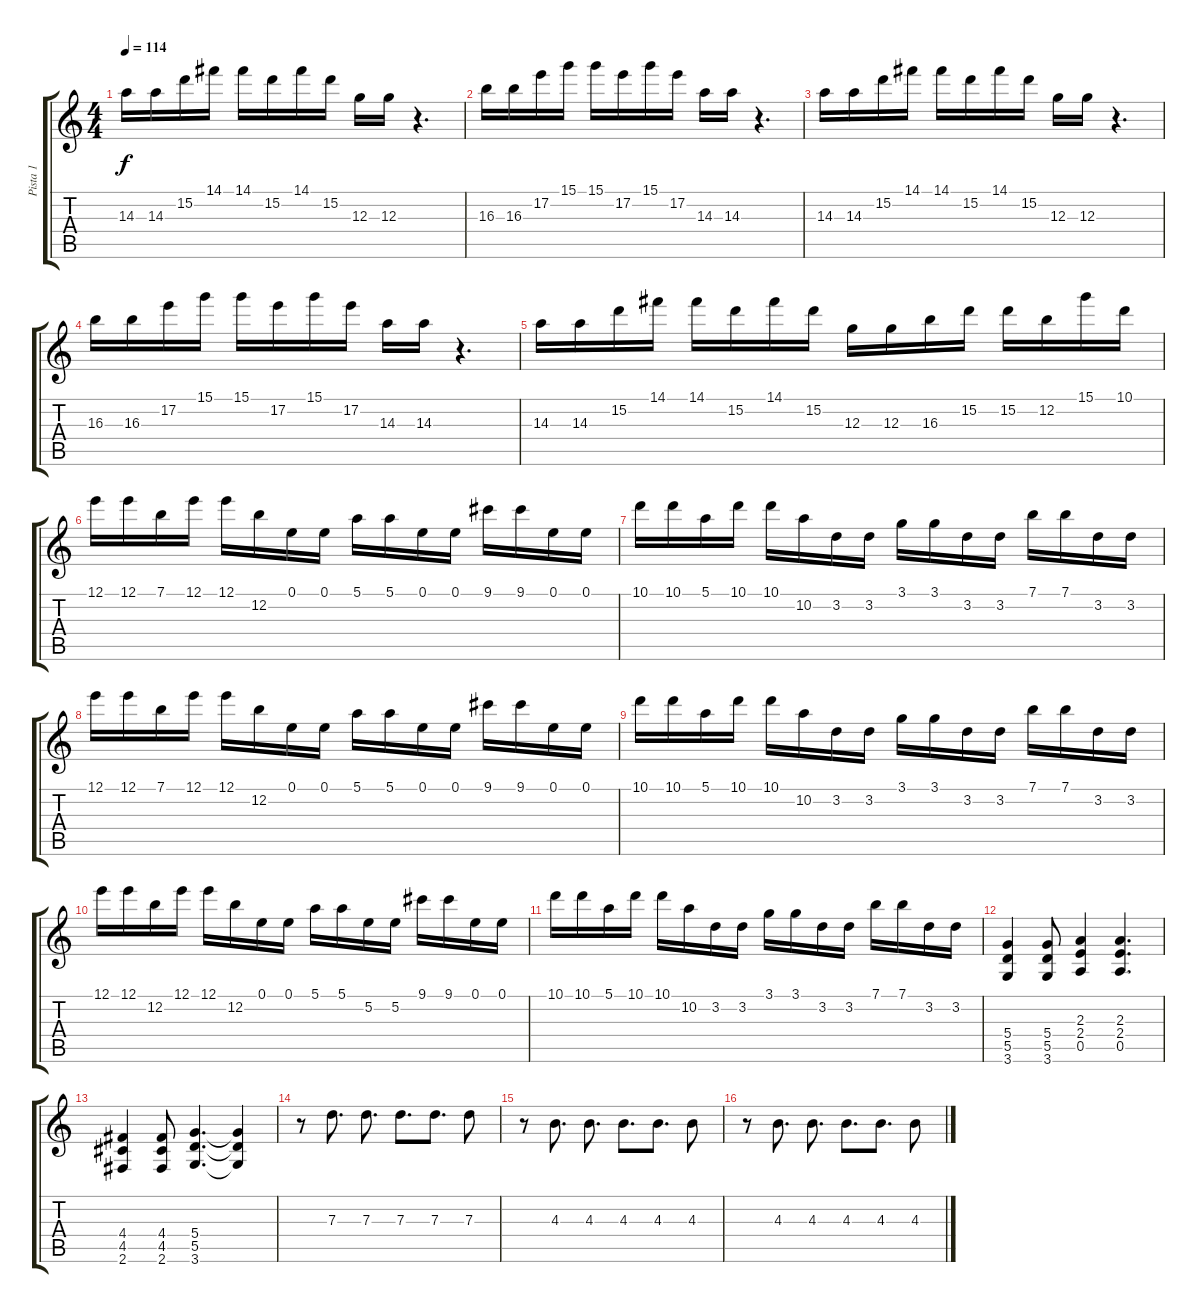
\track ("Pista 1" "Pista 1") {instrument overdrivenguitar}
\staff {score tabs}
\tuning (E4 B3 G3 D3 A2 E2) {hide}
\ts (4 4)
\tempo 114
\clef g2
\ks c
14.3.16{dy f} 14.3.16 15.2.16 14.1.16 14.1.16 15.2.16 14.1.16 15.2.16 12.3.16 12.3.16 r.4{d} |
16.3.16 16.3.16 17.2.16 15.1.16 15.1.16 17.2.16 15.1.16 17.2.16 14.3.16 14.3.16 r.4{d} |
14.3.16 14.3.16 15.2.16 14.1.16 14.1.16 15.2.16 14.1.16 15.2.16 12.3.16 12.3.16 r.4{d} |
16.3.16 16.3.16 17.2.16 15.1.16 15.1.16 17.2.16 15.1.16 17.2.16 14.3.16 14.3.16 r.4{d} |
14.3.16 14.3.16 15.2.16 14.1.16 14.1.16 15.2.16 14.1.16 15.2.16 12.3.16 12.3.16 16.3.16 15.2.16 15.2.16 12.2.16 15.1.16 10.1.16 |
12.1.16 12.1.16 7.1.16 12.1.16 12.1.16 12.2.16 0.1.16 0.1.16 5.1.16 5.1.16 0.1.16 0.1.16 9.1.16 9.1.16 0.1.16 0.1.16 |
10.1.16 10.1.16 5.1.16 10.1.16 10.1.16 10.2.16 3.2.16 3.2.16 3.1.16 3.1.16 3.2.16 3.2.16 7.1.16 7.1.16 3.2.16 3.2.16 |
12.1.16 12.1.16 7.1.16 12.1.16 12.1.16 12.2.16 0.1.16 0.1.16 5.1.16 5.1.16 0.1.16 0.1.16 9.1.16 9.1.16 0.1.16 0.1.16 |
10.1.16 10.1.16 5.1.16 10.1.16 10.1.16 10.2.16 3.2.16 3.2.16 3.1.16 3.1.16 3.2.16 3.2.16 7.1.16 7.1.16 3.2.16 3.2.16 |
12.1.16 12.1.16 12.2.16 12.1.16 12.1.16 12.2.16 0.1.16 0.1.16 5.1.16 5.1.16 5.2.16 5.2.16 9.1.16 9.1.16 0.1.16 0.1.16 |
10.1.16 10.1.16 5.1.16 10.1.16 10.1.16 10.2.16 3.2.16 3.2.16 3.1.16 3.1.16 3.2.16 3.2.16 7.1.16 7.1.16 3.2.16 3.2.16 |
(5.4 5.5 3.6).4 (5.4 5.5 3.6).8 (2.3 2.4 0.5).4 (2.3 2.4 0.5).4{d} |
(4.4 4.5 2.6).4 (4.4 4.5 2.6).8 (5.4 5.5 3.6).4{d} (5.4{t} 5.5{t} 3.6{t}).4 |
r.8{instrument electricguitarclean} 7.3.8{d} 7.3.8{d} 7.3.8{d} 7.3.8{d} 7.3.8 |
r.8 4.3.8{d} 4.3.8{d} 4.3.8{d} 4.3.8{d} 4.3.8 |
r.8 4.3.8{d} 4.3.8{d} 4.3.8{d} 4.3.8{d} 4.3.8
